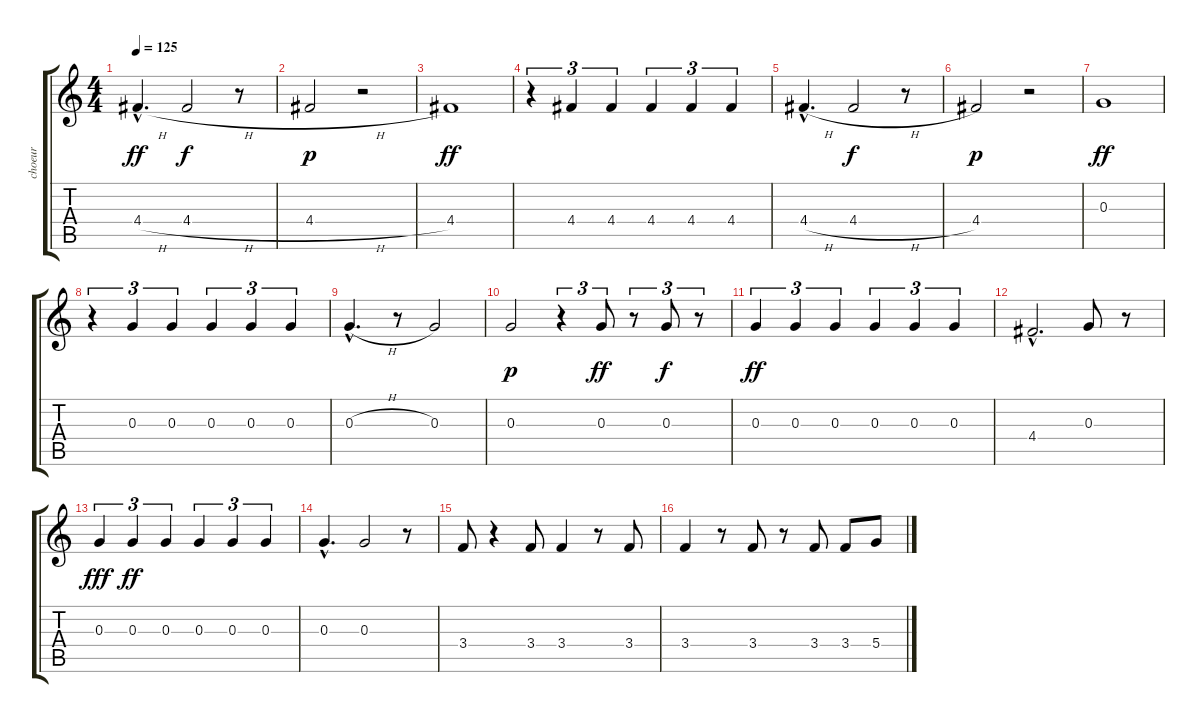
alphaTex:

\track ("choeur" "choeur") {instrument whistle}
\staff {score tabs}
\tuning (E5 B4 G4 D4 A3 E3) {hide}
\ts (4 4)
\tempo 125
\clef g2
\ks c
4.4{h hac}.4{d dy ff} 4.4{h}.2{dy f} r.8 |
4.4{h}.2{dy p} r.2 |
4.4.1{dy ff} |
r.4{tu (3 2)} 4.4.4{tu (3 2)} 4.4.4{tu (3 2)} 4.4.4{tu (3 2)} 4.4.4{tu (3 2)} 4.4.4{tu (3 2)} |
4.4{h hac}.4{d} 4.4{h}.2{dy f} r.8 |
4.4.2{dy p} r.2 |
0.3.1{dy ff} |
r.4{tu (3 2)} 0.3.4{tu (3 2)} 0.3.4{tu (3 2)} 0.3.4{tu (3 2)} 0.3.4{tu (3 2)} 0.3.4{tu (3 2)} |
0.3{h hac}.4{d} r.8 0.3.2 |
0.3.2{dy p} r.4{tu (3 2)} 0.3.8{tu (3 2) dy ff} r.8{tu (3 2)} 0.3.8{tu (3 2) dy f} r.8{tu (3 2)} |
0.3.4{tu (3 2) dy ff} 0.3.4{tu (3 2)} 0.3.4{tu (3 2)} 0.3.4{tu (3 2)} 0.3.4{tu (3 2)} 0.3.4{tu (3 2)} |
4.4{hac}.2{d} 0.3.8 r.8 |
0.3.4{tu (3 2) dy fff} 0.3.4{tu (3 2) dy ff} 0.3.4{tu (3 2)} 0.3.4{tu (3 2)} 0.3.4{tu (3 2)} 0.3.4{tu (3 2)} |
0.3{hac}.4{d} 0.3.2 r.8 |
3.4.8 r.4 3.4.8 3.4.4 r.8 3.4.8 |
3.4.4 r.8 3.4.8 r.8 3.4.8 3.4.8 5.4.8
